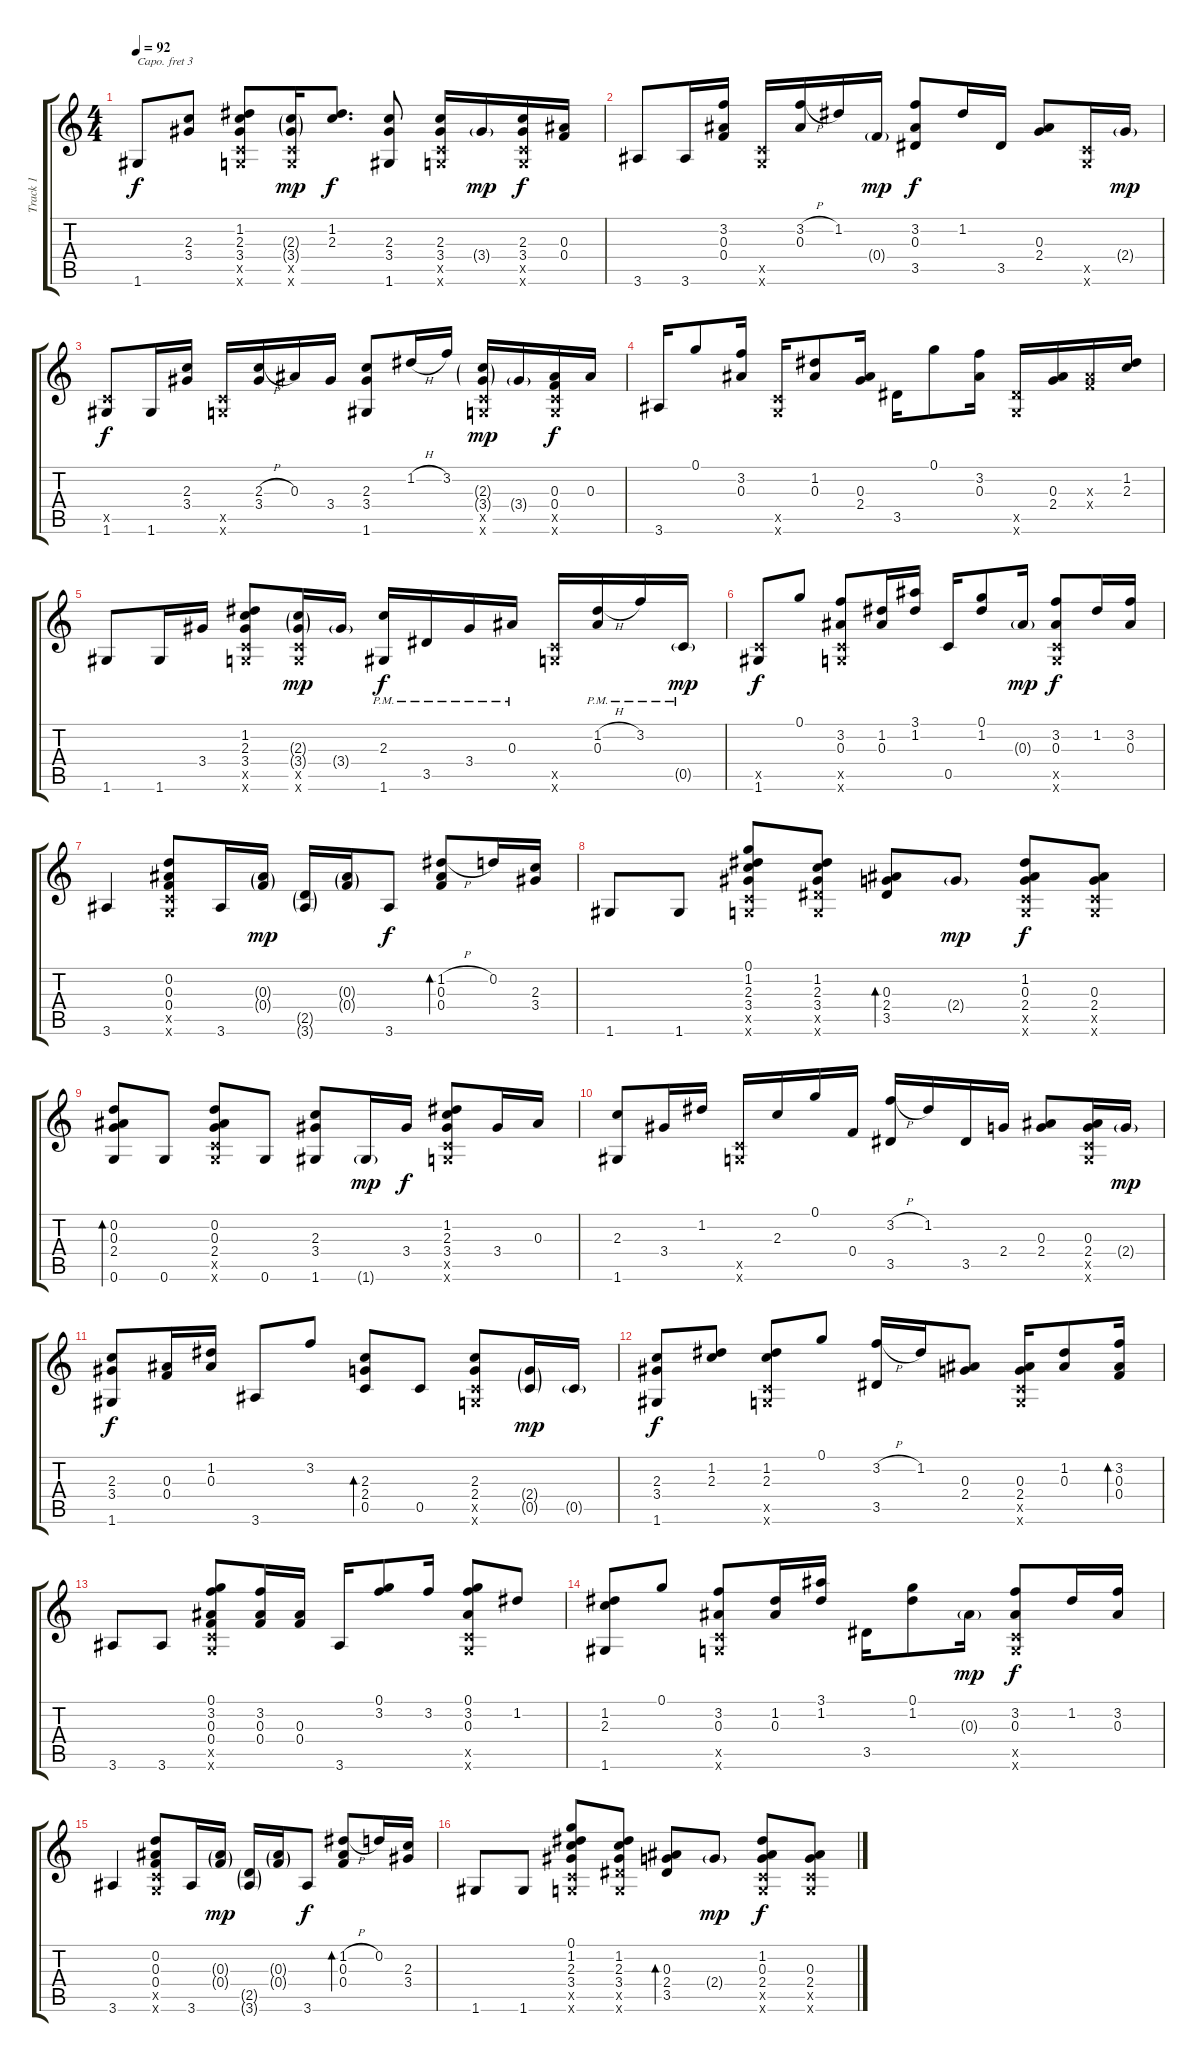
\track ("Track 1" "Track 1") {instrument acousticguitarsteel}
\staff {score tabs}
\capo 3
\tuning (E4 B3 G3 D3 A2 E2) {hide}
\ts (4 4)
\tempo 92
\clef g2
\ks c
1.6.8{dy f} (2.3 3.4).8 (1.2 2.3 3.4 0.5{x} 0.6{x}).8 (2.3{g} 3.4{g} 0.5{x} 0.6{x}).16{dy mp} (1.2 2.3).8{d dy f} (2.3 3.4 1.6).8 (2.3 3.4 0.5{x} 0.6{x}).16 3.4{g}.16{dy mp} (2.3 3.4 0.5{x} 0.6{x}).16{dy f} (0.3 0.4).16 |
3.6.8 3.6.16 (3.2 0.3 0.4).16 (0.5{x} 0.6{x}).16 (3.2{h} 0.3).16 1.2.16 0.4{g}.16{dy mp} (3.2 0.3 3.5).8{dy f} 1.2.16 3.5.16 (0.3 2.4).8 (0.5{x} 0.6{x}).16 2.4{g}.16{dy mp} |
(0.5{x} 1.6).8{dy f} 1.6.16 (2.3 3.4).16 (0.5{x} 0.6{x}).16 (2.3{h} 3.4).16 0.3.16 3.4.16 (2.3 3.4 1.6).8 1.2{h}.16 3.2.16 (2.3{g} 3.4{g} 0.5{x} 0.6{x}).16{dy mp} 3.4{g}.16 (0.3 0.4 0.5{x} 0.6{x}).16{dy f} 0.3.16 |
3.6.16 0.1.8 (3.2 0.3).16 (0.5{x} 0.6{x}).16 (1.2 0.3).8 (0.3 2.4).16 3.5.16 0.1.8 (3.2 0.3).16 (3.5{x} 0.6{x}).16 (0.3 2.4).16 (0.3{x} 0.4{x}).16 (1.2 2.3).16 |
1.6.8 1.6.16 3.4.16 (1.2 2.3 3.4 0.5{x} 0.6{x}).8 (2.3{g} 3.4{g} 0.5{x} 0.6{x}).16{dy mp} 3.4{g}.16 (2.3{pm} 1.6{pm}).16{dy f} 3.5{pm}.16 3.4{pm}.16 0.3{pm}.16 (0.5{x} 0.6{x}).16 (1.2{h pm} 0.3{pm}).16 3.2{pm}.16 0.5{g pm}.16{dy mp} |
(0.5{x} 1.6).8{dy f} 0.1.8 (3.2 0.3 0.5{x} 0.6{x}).8 (1.2 0.3).16 (3.1 1.2).16 0.5.16 (0.1 1.2).8 0.3{g}.16{dy mp} (3.2 0.3 0.5{x} 0.6{x}).8{dy f} 1.2.16 (3.2 0.3).16 |
3.6.4 (0.2 0.3 0.4 0.5{x} 0.6{x}).8 3.6.16 (0.3{g} 0.4{g}).16{dy mp} (2.5{g} 3.6{g}).16 (0.3{g} 0.4{g}).16 3.6.8{dy f} (1.2{h} 0.3 0.4).8{bd 120} 0.2.16 (2.3 3.4).16 |
1.6.8 1.6.8 (0.1 1.2 2.3 3.4 0.5{x} 0.6{x}).8 (1.2 2.3 3.4 3.5{x} 0.6{x}).8 (0.3 2.4 3.5).8{bd 120} 2.4{g}.8{dy mp} (1.2 0.3 2.4 0.5{x} 0.6{x}).8{dy f} (0.3 2.4 0.5{x} 0.6{x}).8 |
(0.2 0.3 2.4 0.6).8{bd 120} 0.6.8 (0.2 0.3 2.4 0.5{x} 0.6{x}).8 0.6.8 (2.3 3.4 1.6).8 1.6{g}.16{dy mp} 3.4.16{dy f} (1.2 2.3 3.4 0.5{x} 0.6{x}).8 3.4.16 0.3.16 |
(2.3 1.6).8 3.4.16 1.2.16 (0.5{x} 0.6{x}).16 2.3.16 0.1.16 0.4.16 (3.2{h} 3.5).16 1.2.16 3.5.16 2.4.16 (0.3 2.4).8 (0.3 2.4 0.5{x} 0.6{x}).16 2.4{g}.16{dy mp} |
(2.3 3.4 1.6).8{dy f} (0.3 0.4).16 (1.2 0.3).16 3.6.8 3.2.8 (2.3 2.4 0.5).8{bd 120} 0.5.8 (2.3 2.4 0.5{x} 0.6{x}).8 (2.4{g} 0.5{g}).16{dy mp} 0.5{g}.16 |
(2.3 3.4 1.6).8{dy f} (1.2 2.3).8 (1.2 2.3 0.5{x} 0.6{x}).8 0.1.8 (3.2{h} 3.5).16 1.2.16 (0.3 2.4).8 (0.3 2.4 0.5{x} 0.6{x}).16 (1.2 0.3).8 (3.2 0.3 0.4).16{bd 120} |
3.6.8 3.6.8 (0.1 3.2 0.3 0.4 0.5{x} 0.6{x}).8 (3.2 0.3 0.4).16 (0.3 0.4).16 3.6.16 (0.1 3.2).8 3.2.16 (0.1 3.2 0.3 0.5{x} 0.6{x}).8 1.2.8 |
(1.2 2.3 1.6).8 0.1.8 (3.2 0.3 0.5{x} 0.6{x}).8 (1.2 0.3).16 (3.1 1.2).16 3.5.16 (0.1 1.2).8 0.3{g}.16{dy mp} (3.2 0.3 0.5{x} 0.6{x}).8{dy f} 1.2.16 (3.2 0.3).16 |
3.6.4 (0.2 0.3 0.4 0.5{x} 0.6{x}).8 3.6.16 (0.3{g} 0.4{g}).16{dy mp} (2.5{g} 3.6{g}).16 (0.3{g} 0.4{g}).16 3.6.8{dy f} (1.2{h} 0.3 0.4).8{bd 120} 0.2.16 (2.3 3.4).16 |
1.6.8 1.6.8 (0.1 1.2 2.3 3.4 0.5{x} 0.6{x}).8 (1.2 2.3 3.4 3.5{x} 0.6{x}).8 (0.3 2.4 3.5).8{bd 120} 2.4{g}.8{dy mp} (1.2 0.3 2.4 0.5{x} 0.6{x}).8{dy f} (0.3 2.4 0.5{x} 0.6{x}).8
